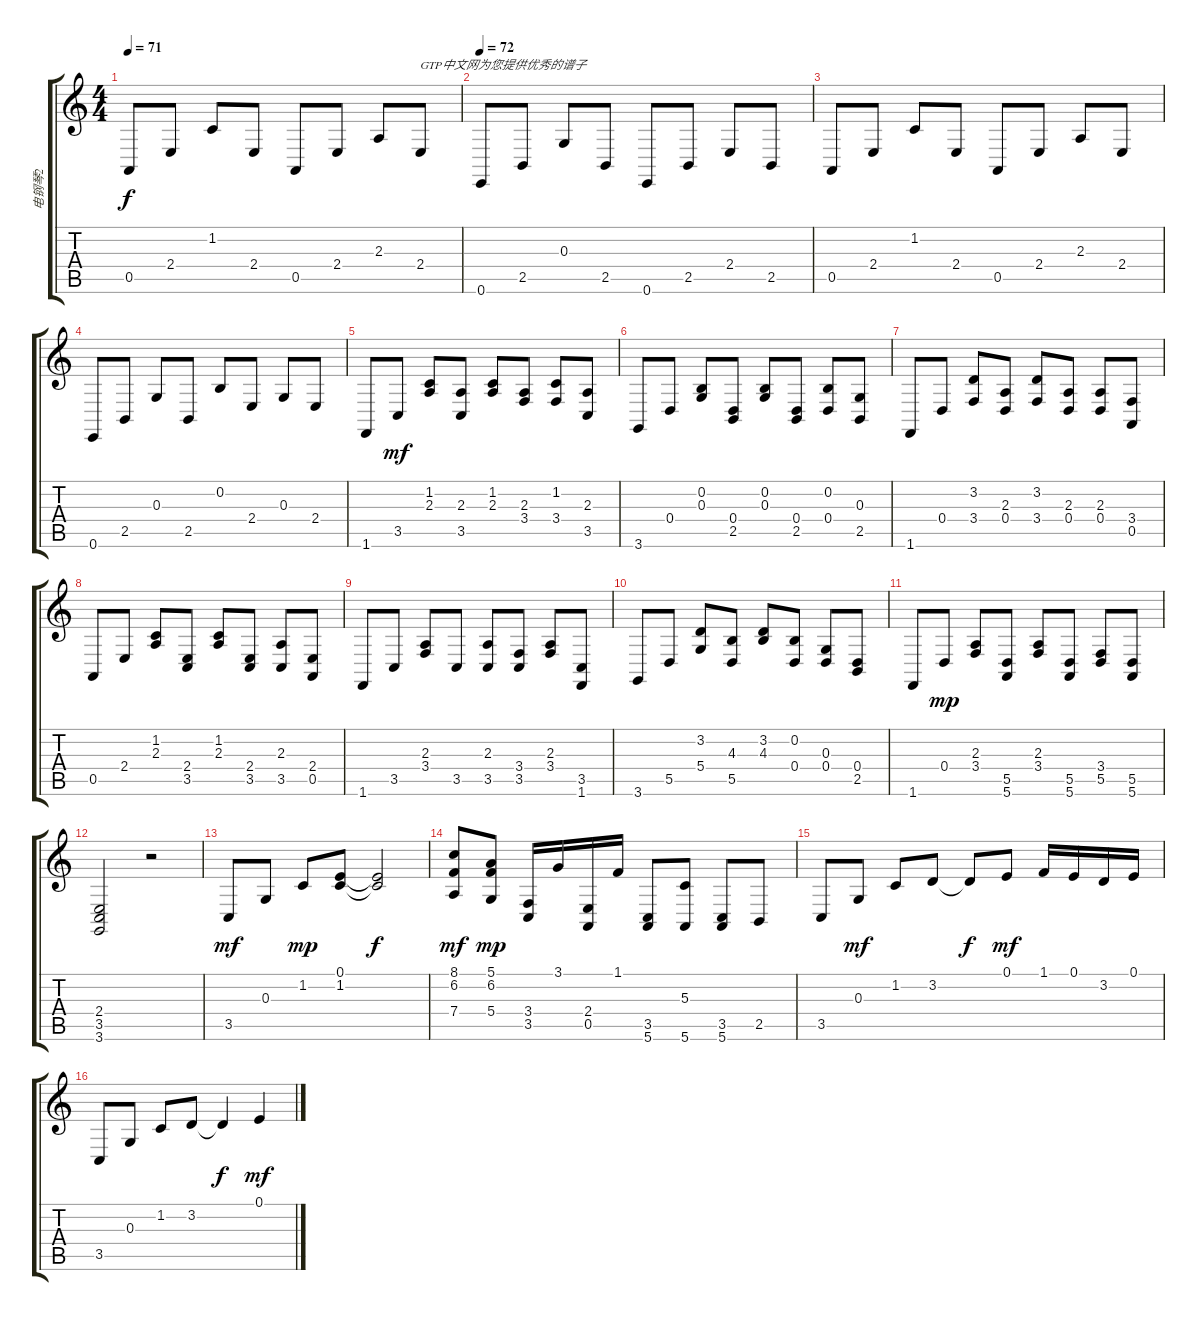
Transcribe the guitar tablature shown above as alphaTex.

\track ("电钢琴2" "电钢琴2") {instrument electricgrandpiano}
\staff {score tabs}
\tuning (E4 B3 G3 D3 A2 E2) {hide}
\ts (4 4)
\tempo 71
\clef g2
\ks c
0.5.8{dy f instrument electricgrandpiano} 2.4.8 1.2.8 2.4.8 0.5.8 2.4.8 2.3.8 2.4.8{txt "GTP中文网为您提供优秀的谱子"} |
\tempo 72
0.6.8 2.5.8 0.3.8 2.5.8 0.6.8 2.5.8 2.4.8 2.5.8 |
0.5.8 2.4.8 1.2.8 2.4.8 0.5.8 2.4.8 2.3.8 2.4.8 |
0.6.8{txt " "} 2.5.8 0.3.8 2.5.8 0.2.8 2.4.8 0.3.8 2.4.8 |
1.6.8 3.5.8{dy mf} (1.2 2.3).8 (2.3 3.5).8 (1.2 2.3).8 (2.3 3.4).8 (1.2 3.4).8 (2.3 3.5).8 |
3.6.8 0.4.8 (0.2 0.3).8 (0.4 2.5).8 (0.2 0.3).8 (0.4 2.5).8 (0.2 0.4).8 (0.3 2.5).8 |
1.6.8 0.4.8 (3.2 3.4).8 (2.3 0.4).8 (3.2 3.4).8 (2.3 0.4).8 (2.3 0.4).8 (3.4 0.5).8 |
0.5.8 2.4.8 (1.2 2.3).8 (2.4 3.5).8 (1.2 2.3).8 (2.4 3.5).8 (2.3 3.5).8 (2.4 0.5).8 |
1.6.8 3.5.8 (2.3 3.4).8 3.5.8 (2.3 3.5).8 (3.4 3.5).8 (2.3 3.4).8 (3.5 1.6).8 |
3.6.8 5.5.8 (3.2 5.4).8 (4.3 5.5).8 (3.2 4.3).8 (0.2 0.4).8 (0.3 0.4).8 (0.4 2.5).8 |
1.6.8 0.4.8{dy mp} (2.3 3.4).8 (5.5 5.6).8 (2.3 3.4).8 (5.5 5.6).8 (3.4 5.5).8 (5.5 5.6).8 |
(2.4 3.5 3.6).2 r.2 |
3.5.8{dy mf} 0.3.8 1.2.8{dy mp} (0.1 1.2).8 (0.1{t} 1.2{t}).2{dy f} |
(8.1 6.2 7.4).8{dy mf} (5.1 6.2 5.4).8{dy mp} (3.4 3.5).16 3.1.16 (2.4 0.5).16 1.1.16 (3.5 5.6).8 (5.3 5.6).8 (3.5 5.6).8 2.5.8 |
3.5.8 0.3.8{dy mf} 1.2.8 3.2.8 3.2{t}.8{dy f} 0.1.8{dy mf} 1.1.16 0.1.16 3.2.16 0.1.16 |
3.5.8 0.3.8 1.2.8 3.2.8 3.2{t}.4{dy f} 0.1.4{dy mf}
